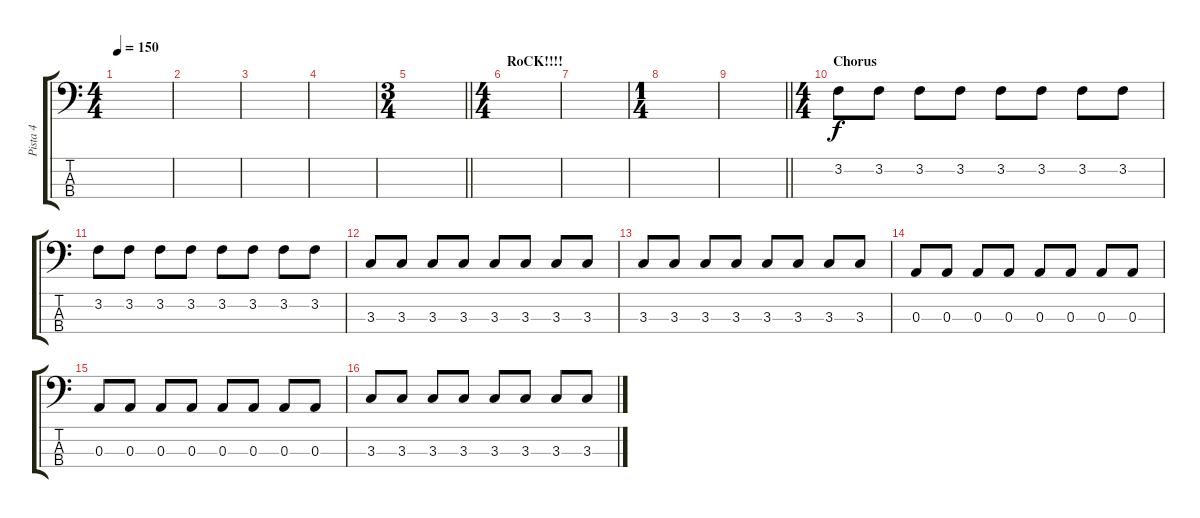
\track ("Pista 4" "Pista 4") {instrument electricbassfinger}
\staff {score tabs}
\tuning (G2 D2 A1 E1) {hide}
\ts (4 4)
\tempo 150
\clef f4
\ks c
|
|
|
|
\ts (3 4)
\barLineRight lightlight
|
\ts (4 4)
\section ("" "RoCK!!!!")
|
|
\ts (1 4)
|
\barLineRight lightlight
|
\ts (4 4)
\section ("" "Chorus")
3.2.8 3.2.8 3.2.8 3.2.8 3.2.8 3.2.8 3.2.8 3.2.8 |
3.2.8 3.2.8 3.2.8 3.2.8 3.2.8 3.2.8 3.2.8 3.2.8 |
3.3.8 3.3.8 3.3.8 3.3.8 3.3.8 3.3.8 3.3.8 3.3.8 |
3.3.8 3.3.8 3.3.8 3.3.8 3.3.8 3.3.8 3.3.8 3.3.8 |
0.3.8 0.3.8 0.3.8 0.3.8 0.3.8 0.3.8 0.3.8 0.3.8 |
0.3.8 0.3.8 0.3.8 0.3.8 0.3.8 0.3.8 0.3.8 0.3.8 |
3.3.8 3.3.8 3.3.8 3.3.8 3.3.8 3.3.8 3.3.8 3.3.8
